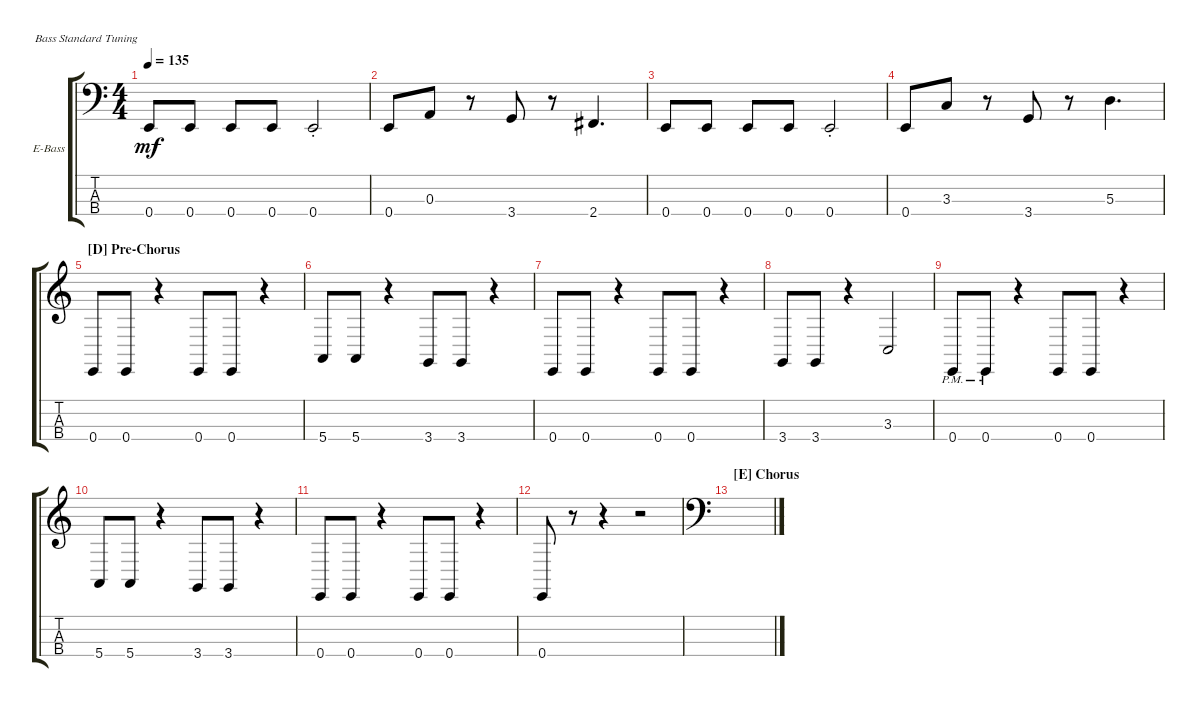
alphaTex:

\defaultSystemsLayout 4
\bracketExtendMode groupsimilarinstruments
\firstSystemTrackNameOrientation horizontal
\otherSystemsTrackNameOrientation horizontal
\track ("Electric Bass" "E-Bass") {instrument electricbassfinger}
\staff {score tabs}
\tuning (G2 D2 A1 E1)
\ts (4 4)
\tempo 135
\clef f4
\ks c
0.4.8{dy mf} 0.4.8 0.4.8 0.4.8 0.4{st}.2 |
0.4.8 0.3.8 r.8 3.4.8 r.8 2.4.4{d} |
0.4.8 0.4.8 0.4.8 0.4.8 0.4{st}.2 |
0.4.8 3.3.8 r.8 3.4.8 r.8 5.3.4{d} |
\section ("D" "Pre-Chorus")
\clef g2
0.4.8 0.4.8 r.4 0.4.8 0.4.8 r.4 |
5.4.8 5.4.8 r.4 3.4.8 3.4.8 r.4 |
0.4.8 0.4.8 r.4 0.4.8 0.4.8 r.4 |
3.4.8 3.4.8 r.4 3.3.2 |
0.4{pm}.8 0.4{pm}.8 r.4 0.4.8 0.4.8 r.4 |
5.4.8 5.4.8 r.4 3.4.8 3.4.8 r.4 |
0.4.8 0.4.8 r.4 0.4.8 0.4.8 r.4 |
0.4.8 r.8 r.4 r.2 |
\section ("E" "Chorus")
\clef f4
